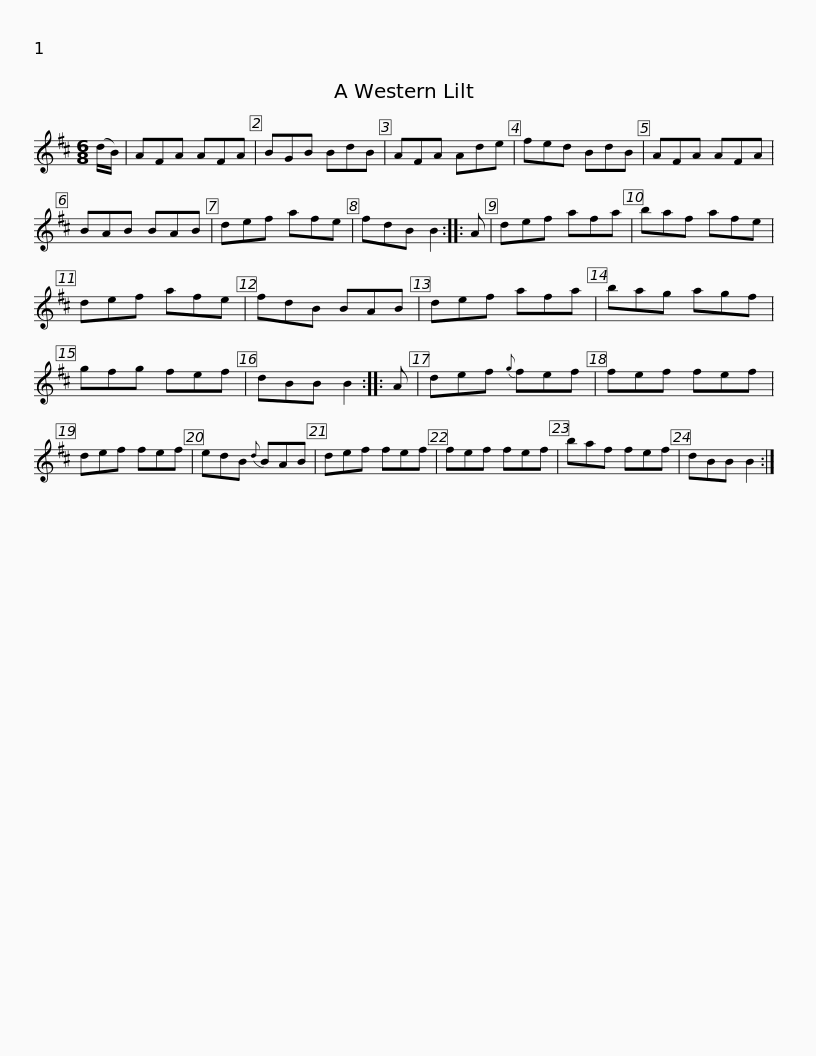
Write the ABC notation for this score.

X:1
L:1/8
M:6/8
I:linebreak $
K:D
V:1 treble
V:1
 (d/B/) | AFA AFA | BGB BdB | AFA Ade | fed BdB | %5
 AFA AFA | BAB BAB | def afe |$ fdB B2 :: A | %10
 def afa | baf afe | def afe | fdB BAB | def afa | %15
 bag agf |$ gfg fef | dBB B2 :: A | def{g} fef | %20
 fef fef | def fef | edB{d} BAB | def fef |$ fef fef | %25
 baf fef | dBB B2 :| %27
